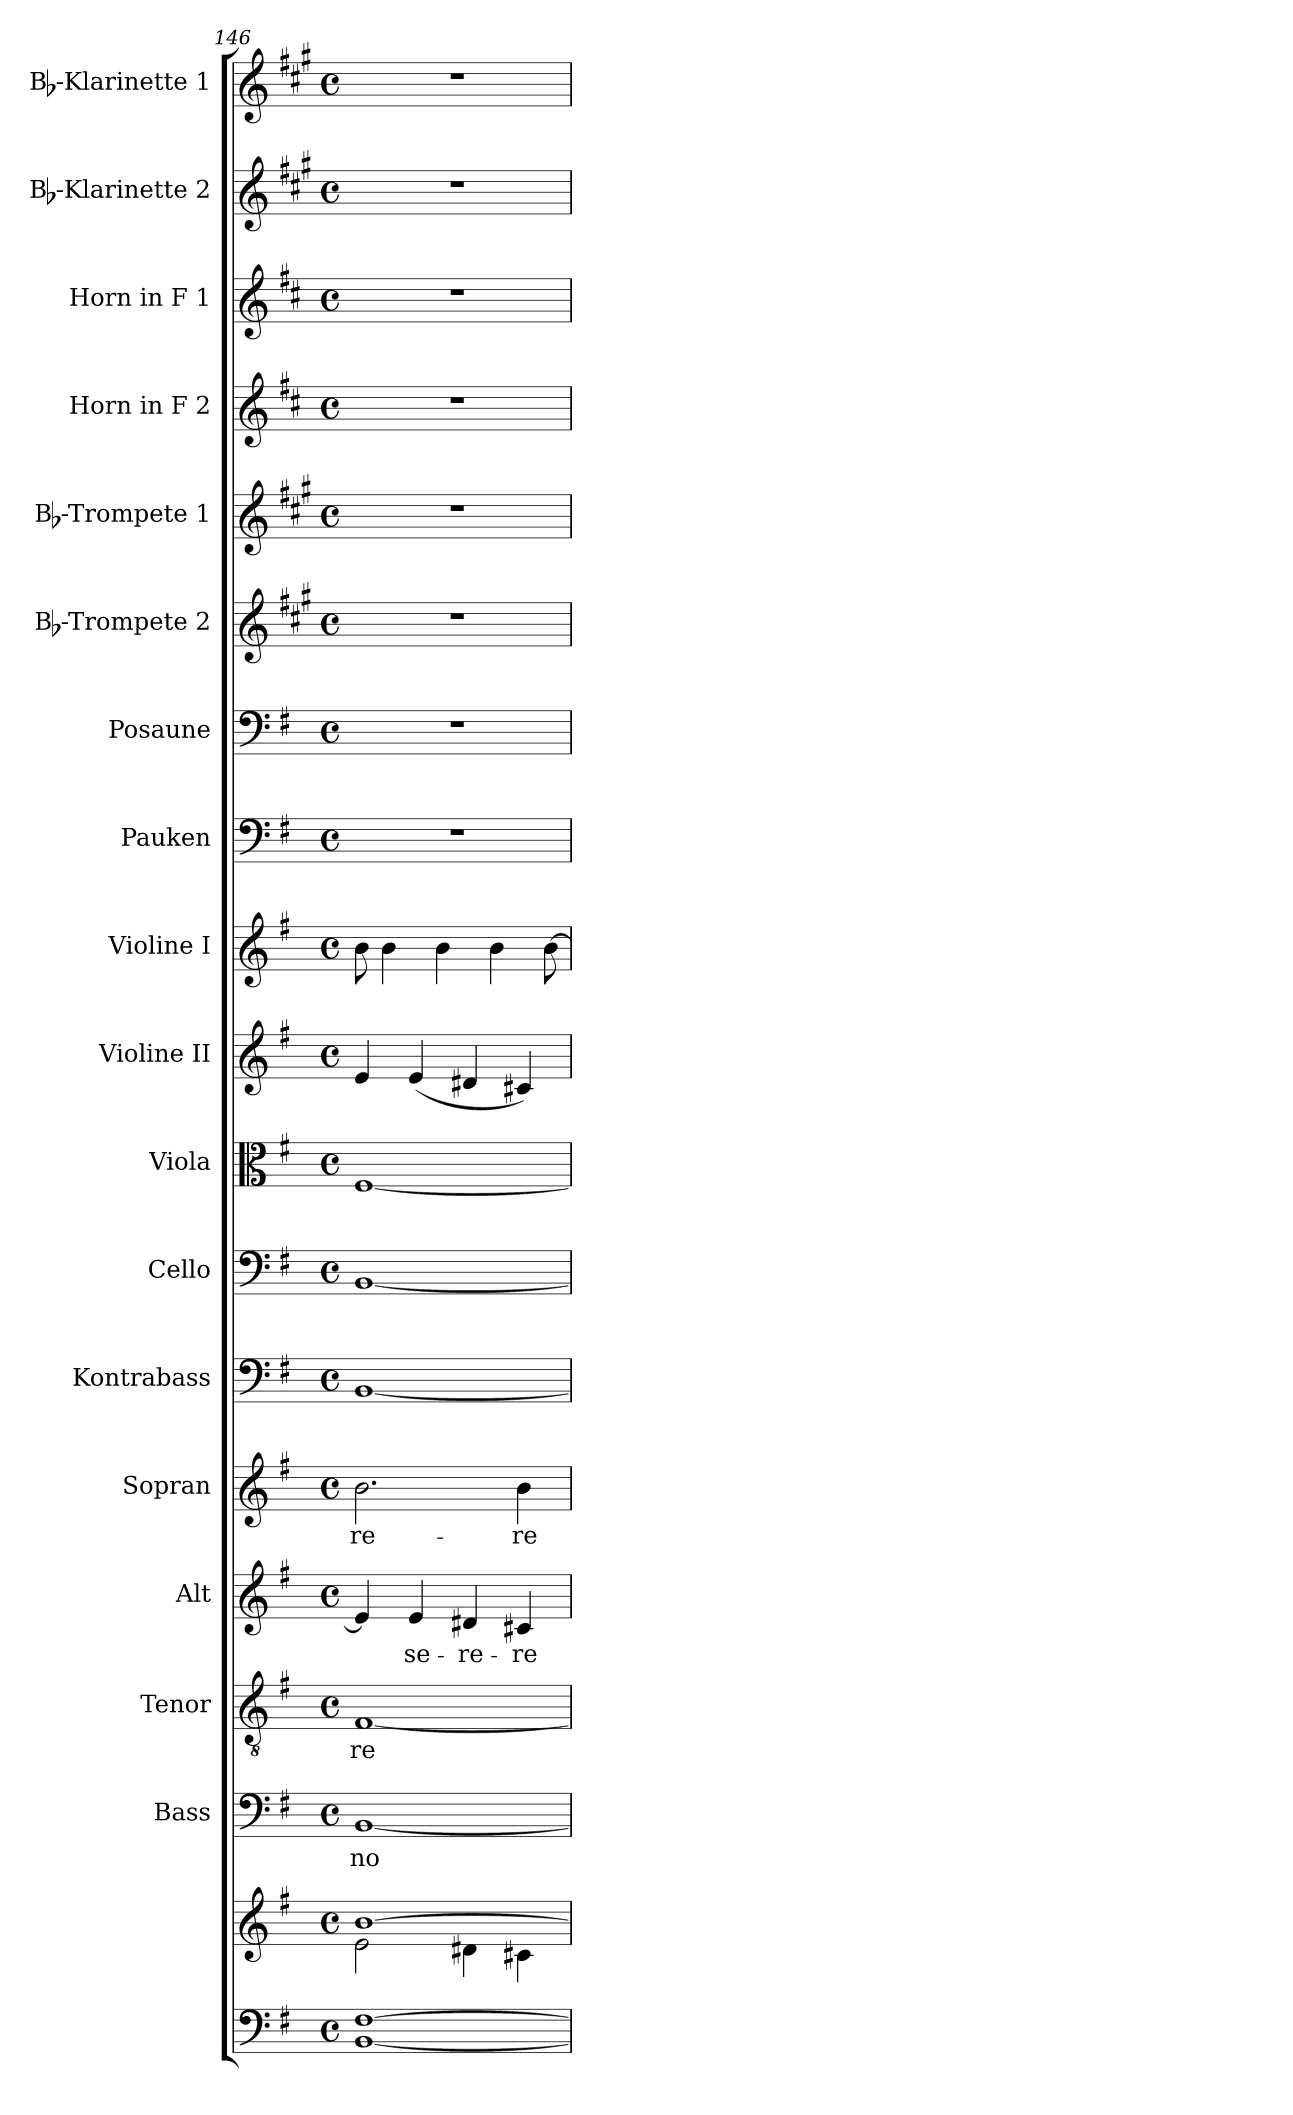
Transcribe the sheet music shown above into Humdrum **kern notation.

**kern	**kern	**kern	**text	**kern	**text	**kern	**text	**kern	**text	**kern	**kern	**kern	**kern	**kern	**kern	**kern	**kern	**kern	**kern	**kern	**kern	**kern
*part18	*part18	*part17	*part17	*part16	*part16	*part15	*part15	*part14	*part14	*part13	*part12	*part11	*part10	*part9	*part8	*part7	*part6	*part5	*part4	*part3	*part2	*part1
*staff19	*staff18	*staff17	*staff17	*staff16	*staff16	*staff15	*staff15	*staff14	*staff14	*staff13	*staff12	*staff11	*staff10	*staff9	*staff8	*staff7	*staff6	*staff5	*staff4	*staff3	*staff2	*staff1
*	*	*I"Bass	*	*I"Tenor	*	*I"Alt	*	*I"Sopran	*	*I"Kontrabass	*I"Cello	*I"Viola	*I"Violine II	*I"Violine I	*I"Pauken	*I"Posaune	*I"Bb-Trompete 2	*I"Bb-Trompete 1	*I"Horn in F 2	*I"Horn in F 1	*I"Bb-Klarinette 2	*I"Bb-Klarinette 1
*	*	*I'B.	*	*I'T.	*	*I'A.	*	*I'S.	*	*I'Kb.	*	*I'Vla.	*I'Vl. II	*I'Vl. I	*I'Pk.	*I'Pos.	*I'Bb Trp. 2	*I'Bb Trp. 1	*	*	*I'Bb Kl. 2	*I'Bb Kl. 1
*clefF4	*clefG2	*clefF4	*	*clefGv2	*	*clefG2	*	*clefG2	*	*clefF4	*clefF4	*clefC3	*clefG2	*clefG2	*clefF4	*clefF4	*clefG2	*clefG2	*clefG2	*clefG2	*clefG2	*clefG2
*	*	*	*	*	*	*	*	*	*	*ITrd7c12	*	*	*	*	*	*	*ITrd1c2	*ITrd1c2	*ITrd4c7	*ITrd4c7	*ITrd1c2	*ITrd1c2
*k[f#]	*k[f#]	*k[f#]	*	*k[f#]	*	*k[f#]	*	*k[f#]	*	*k[f#]	*k[f#]	*k[f#]	*k[f#]	*k[f#]	*k[f#]	*k[f#]	*k[f#]	*k[f#]	*k[f#]	*k[f#]	*k[f#]	*k[f#]
*G:	*G:	*G:	*	*G:	*	*G:	*	*G:	*	*G:	*G:	*G:	*G:	*G:	*G:	*G:	*G:	*G:	*G:	*G:	*G:	*G:
*M4/4	*M4/4	*M4/4	*	*M4/4	*	*M4/4	*	*M4/4	*	*M4/4	*M4/4	*M4/4	*M4/4	*M4/4	*M4/4	*M4/4	*M4/4	*M4/4	*M4/4	*M4/4	*M4/4	*M4/4
*met(c)	*met(c)	*met(c)	*	*met(c)	*	*met(c)	*	*met(c)	*	*met(c)	*met(c)	*met(c)	*met(c)	*met(c)	*met(c)	*met(c)	*met(c)	*met(c)	*met(c)	*met(c)	*met(c)	*met(c)
=146	=146	=146	=146	=146	=146	=146	=146	=146	=146	=146	=146	=146	=146	=146	=146	=146	=146	=146	=146	=146	=146	=146
*^	*^	*	*	*	*	*	*	*	*	*	*	*	*	*	*	*	*	*	*	*	*	*
!	!	!	!	!	!LO:LY:b	!	!LO:LY:b	!	!	!	!LO:LY:b	!	!	!	!	!	!	!	!	!	!	!	!	!
[>1F#	[<1BB	[>1b	2e\	[1BB	no-	[1F#	-re-	4e/]	.	2.b\	-re-	[1BBB	[1BB	[1F#	4e/	8b\	1r	1r	1r	1r	1r	1r	1r	1r
.	.	.	.	.	.	.	.	.	.	.	.	.	.	.	.	4b\	.	.	.	.	.	.	.	.
!	!	!	!	!	!	!	!	!	!LO:LY:b	!	!	!	!	!	!	!	!	!	!	!	!	!	!	!
.	.	.	.	.	.	.	.	4e/	-se-	.	.	.	.	.	(<4e/	.	.	.	.	.	.	.	.	.
.	.	.	.	.	.	.	.	.	.	.	.	.	.	.	.	4b\	.	.	.	.	.	.	.	.
!	!	!	!	!	!	!	!	!	!LO:LY:b	!	!	!	!	!	!	!	!	!	!	!	!	!	!	!
.	.	.	4d#X\	.	.	.	.	4d#X/	-re-	.	.	.	.	.	4d#X/	.	.	.	.	.	.	.	.	.
.	.	.	.	.	.	.	.	.	.	.	.	.	.	.	.	4b\	.	.	.	.	.	.	.	.
!	!	!	!	!	!	!	!	!	!LO:LY:b	!	!LO:LY:b	!	!	!	!	!	!	!	!	!	!	!	!	!
.	.	.	4c#X\	.	.	.	.	4c#X/	-re	4b\	-re	.	.	.	4c#X/)	.	.	.	.	.	.	.	.	.
.	.	.	.	.	.	.	.	.	.	.	.	.	.	.	.	[8b\	.	.	.	.	.	.	.	.
*v	*v	*	*	*	*	*	*	*	*	*	*	*	*	*	*	*	*	*	*	*	*	*	*	*
*	*v	*v	*	*	*	*	*	*	*	*	*	*	*	*	*	*	*	*	*	*	*	*	*
=	=	=	=	=	=	=	=	=	=	=	=	=	=	=	=	=	=	=	=	=	=	=
*-	*-	*-	*-	*-	*-	*-	*-	*-	*-	*-	*-	*-	*-	*-	*-	*-	*-	*-	*-	*-	*-	*-
